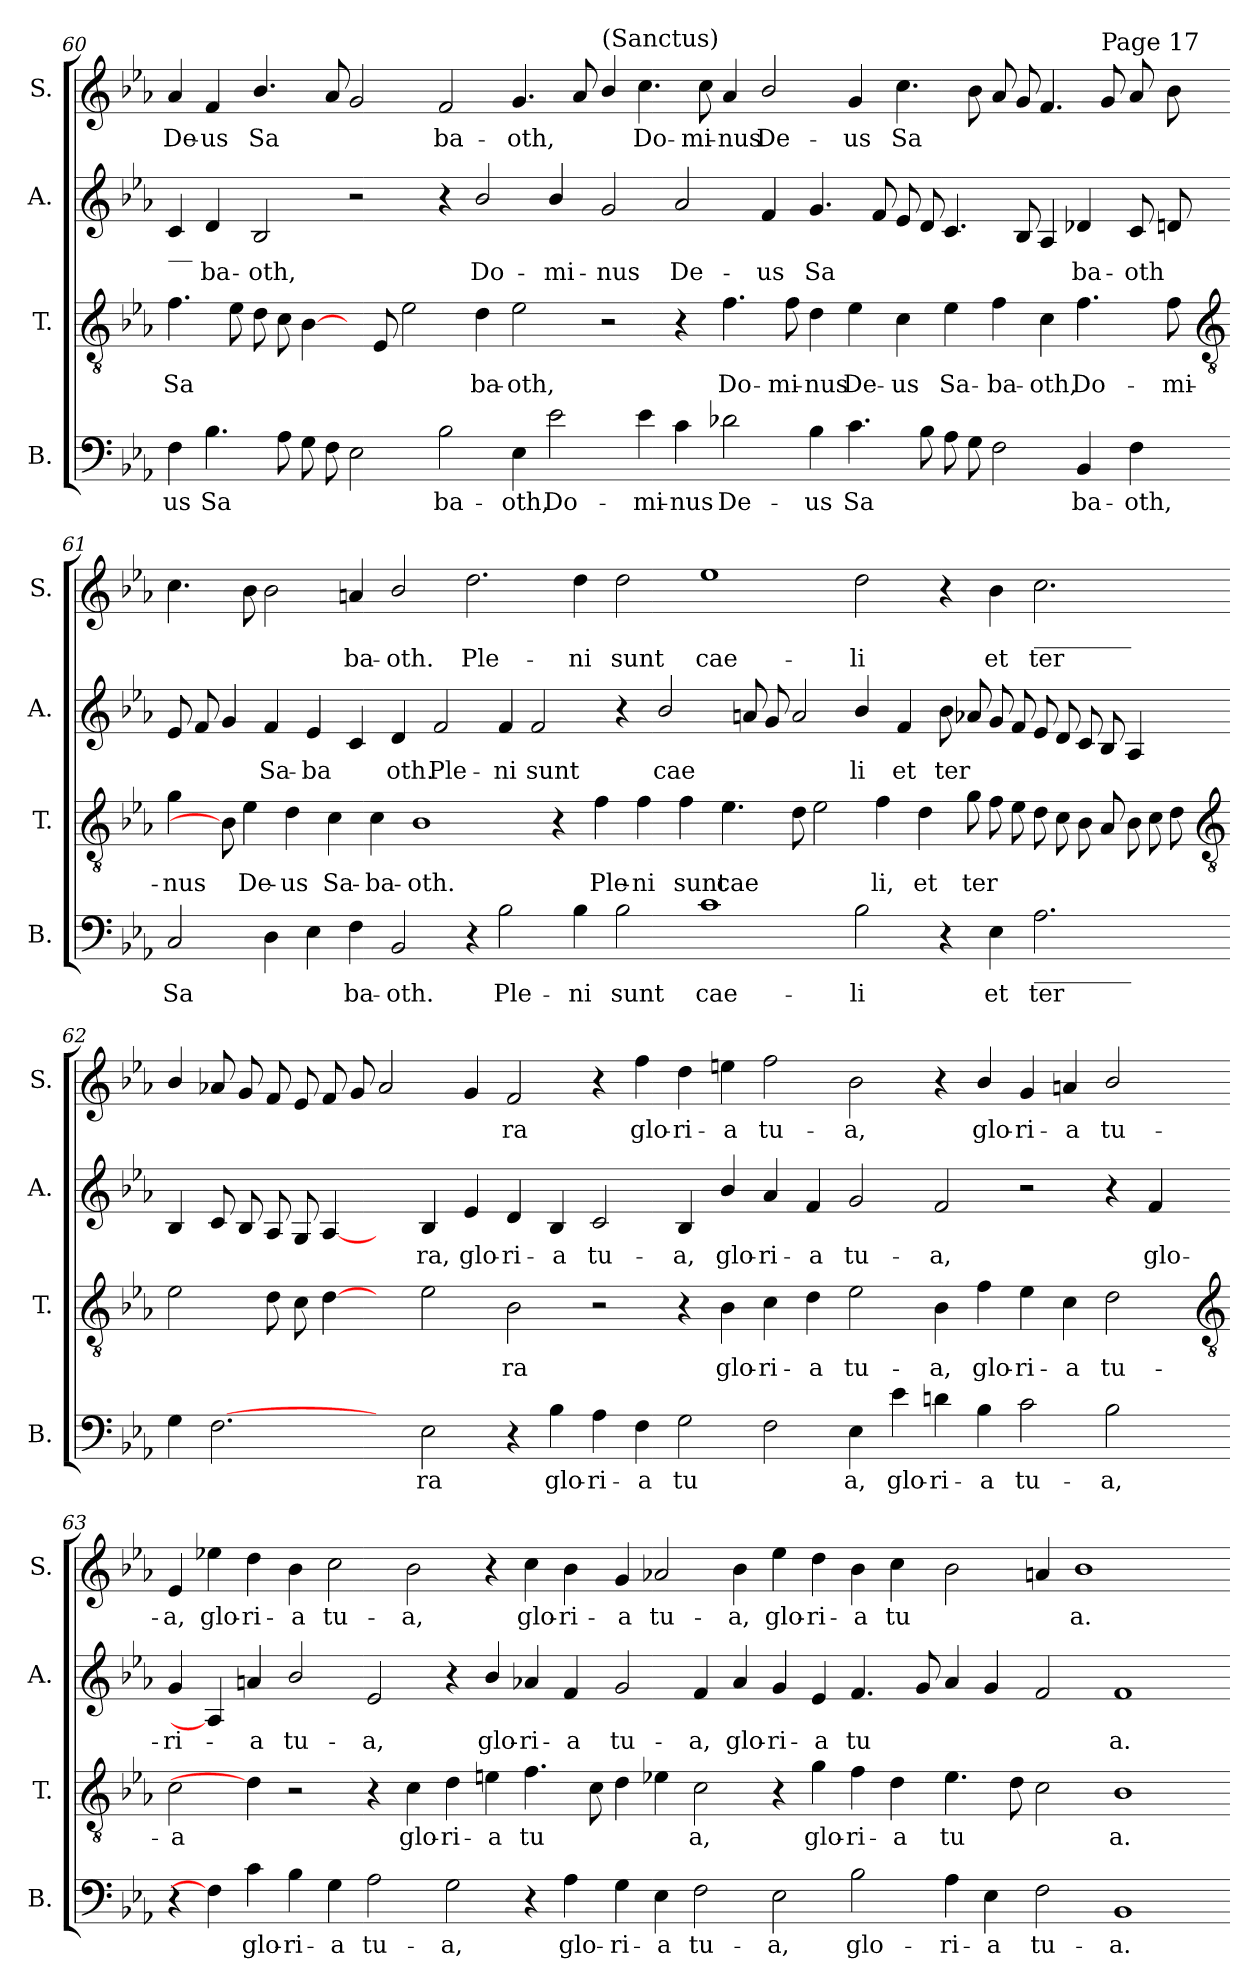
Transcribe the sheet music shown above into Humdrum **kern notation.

**kern	**text	**kern	**text	**kern	**text	**kern	**text
*part4	*part4	*part3	*part3	*part2	*part2	*part1	*part1
*staff4	*staff4	*staff3	*staff3	*staff2	*staff2	*staff1	*staff1
*I"B.	*	*I"T.	*	*I"A.	*	*I"S.	*
*I'B.	*	*I'T.	*	*I'A.	*	*I'S.	*
!!LO:LB:g=z
*clefF4	*	*clefGv2	*	*clefG2	*	*clefG2	*
*k[b-e-a-]	*	*k[b-e-a-]	*	*k[b-e-a-]	*	*k[b-e-a-]	*
*E-:	*	*E-:	*	*E-:	*	*E-:	*
=60	=60	=60	=60	=60	=60	=60	=60
!	!	!	!	!LO:TX:b:t=__	!	!	!
!	!LO:LY:b	!	!LO:LY:b	!	!	!	!LO:LY:b
4F	-us	4.f	Sa	4c	.	4a-	De-
!	!LO:LY:b	!	!	!	!LO:LY:b	!	!LO:LY:b
4.B-	Sa	.	.	4d	ba-	4f	-us
.	.	8e-	.	.	.	.	.
!	!	!	!	!	!LO:LY:b	!	!LO:LY:b
.	.	8d	.	2B-	-oth,	4.b-/	Sa
8A-	.	8c	.	.	.	.	.
8G	.	[4B-	.	.	.	.	.
8F	.	.	.	.	.	8a-	.
2E-	.	8ryy	.	2r	.	2g	.
.	.	8E-	.	.	.	.	.
.	.	2e-	.	.	.	.	.
!	!LO:LY:b	!	!	!	!	!	!LO:LY:b
2B-	ba-	.	.	4r	.	2f	ba-
!	!	!	!LO:LY:b	!	!LO:LY:b	!	!
.	.	4d	ba-	2b-/	Do-	.	.
!	!LO:LY:b	!	!LO:LY:b	!	!	!	!LO:LY:b
4E-	-oth,	2e-	-oth,	.	.	4.g	-oth,
!	!LO:LY:b	!	!	!	!LO:LY:b	!	!
2e-	Do-	.	.	4b-/	-mi-	.	.
.	.	.	.	.	.	8a-	.
!	!	!	!	!	!	!LO:TX:a:t=(Sanctus)	!
!	!	!	!	!	!LO:LY:b	!	!
.	.	2r	.	2g	-nus	4b-/	.
!	!LO:LY:b	!	!	!	!	!	!LO:LY:b
4e-	-mi-	.	.	.	.	4.cc	Do-
!	!LO:LY:b	!	!	!	!LO:LY:b	!	!
4c	-nus	4r	.	2a-	De-	.	.
!	!	!	!	!	!	!	!LO:LY:b
.	.	.	.	.	.	8cc	-mi-
!	!LO:LY:b	!	!LO:LY:b	!	!	!	!LO:LY:b
2d-X	De-	4.f	Do-	.	.	4a-	-nus
!	!	!	!	!	!LO:LY:b	!	!LO:LY:b
.	.	.	.	4f	-us	2b-/	De-
!	!	!	!LO:LY:b	!	!	!	!
.	.	8f	-mi-	.	.	.	.
!	!LO:LY:b	!	!LO:LY:b	!	!LO:LY:b	!	!
4B-	-us	4d	-nus	4.g	Sa	.	.
!	!LO:LY:b	!	!LO:LY:b	!	!	!	!LO:LY:b
4.c	Sa	4e-	De-	.	.	4g	-us
.	.	.	.	8f	.	.	.
!	!	!	!LO:LY:b	!	!	!	!LO:LY:b
.	.	4c	-us	8e-	.	4.cc	Sa
8B-	.	.	.	8d	.	.	.
!	!	!	!LO:LY:b	!	!	!	!
8A-	.	4e-	Sa-	4.c	.	.	.
8G	.	.	.	.	.	8b-	.
!	!	!	!LO:LY:b	!	!	!	!
2F	.	4f	-ba-	.	.	8a-	.
.	.	.	.	8B-	.	8g	.
!	!	!	!LO:LY:b	!	!	!	!
.	.	4c	-oth,	4A-	.	4.f	.
!	!LO:LY:b	!	!LO:LY:b	!	!LO:LY:b	!	!
4BB-	ba-	4.f	Do-	4d-X	ba-	.	.
!	!	!	!	!	!	!LO:TX:a:t=Page 17	!
.	.	.	.	.	.	8g	.
!	!LO:LY:b	!	!	!	!LO:LY:b	!	!
4F	-oth,	.	.	8c	-oth	8a-	.
!	!	!	!LO:LY:b	!	!	!	!
.	.	8f	-mi-	8d	.	8b-	.
!!LO:LB:g=z
=61-	=61-	=61-	=61-	=61-	=61-	=61-	=61-
*	*	*clefGv2	*	*	*	*	*
!	!LO:LY:b	!	!LO:LY:b	!	!	!	!
2C	Sa	4g	-nus	8e-	.	4.cc	.
.	.	.	.	8f	.	.	.
.	.	8B-]	.	4g	.	.	.
!	!	!	!LO:LY:b	!	!	!	!
.	.	4e-	De-	.	.	8b-	.
!	!	!	!	!	!LO:LY:b	!	!
4D	.	.	.	4f	Sa-	2b-	.
!	!	!	!LO:LY:b	!	!	!	!
.	.	4d	-us	.	.	.	.
!	!	!	!	!	!LO:LY:b	!	!
4E-	.	.	.	4e-	-ba	.	.
!	!	!	!LO:LY:b	!	!	!	!
.	.	4c	Sa-	.	.	.	.
!	!LO:LY:b	!	!	!	!	!	!LO:LY:b
4F	ba-	.	.	4c	.	4an	ba-
!	!	!	!LO:LY:b	!	!	!	!
.	.	4c	-ba-	.	.	.	.
!	!LO:LY:b	!	!	!	!LO:LY:b	!	!LO:LY:b
2BB-	-oth.	.	.	4d	oth.	2b-/	-oth.
!	!	!	!LO:LY:b	!	!	!	!
.	.	1B-	-oth.	.	.	.	.
!	!	!	!	!	!LO:LY:b	!	!
.	.	.	.	2f	Ple-	.	.
!	!	!	!	!	!	!	!LO:LY:b
4r	.	.	.	.	.	2.dd	Ple-
!	!LO:LY:b	!	!	!	!LO:LY:b	!	!
2B-	Ple-	.	.	4f	-ni	.	.
!	!	!	!	!	!LO:LY:b	!	!
.	.	.	.	2f	sunt	.	.
.	.	4r	.	.	.	.	.
!	!LO:LY:b	!	!	!	!	!	!LO:LY:b
4B-	-ni	.	.	.	.	4dd	-ni
!	!	!	!LO:LY:b	!	!	!	!
.	.	4f	Ple-	.	.	.	.
!	!LO:LY:b	!	!	!	!	!	!LO:LY:b
2B-	sunt	.	.	4r	.	2dd	sunt
!	!	!	!LO:LY:b	!	!	!	!
.	.	4f	-ni	.	.	.	.
!	!	!	!	!	!LO:LY:b	!	!
.	.	.	.	2b-/	cae	.	.
!	!	!	!LO:LY:b	!	!	!	!
.	.	4f	sunt	.	.	.	.
!	!LO:LY:b	!	!	!	!	!	!LO:LY:b
1c	cae-	.	.	.	.	1ee-	cae-
!	!	!	!LO:LY:b	!	!	!	!
.	.	4.e-	cae	.	.	.	.
.	.	.	.	8an/	.	.	.
.	.	.	.	8g/	.	.	.
.	.	8d	.	2a/	.	.	.
.	.	2e-	.	.	.	.	.
!	!LO:LY:b	!	!	!	!LO:LY:b	!	!LO:LY:b
2B-	-li	.	.	4b-/	li	2dd	-li
!	!	!	!LO:LY:b	!	!	!	!
.	.	4f	li,	.	.	.	.
!	!	!	!	!	!LO:LY:b	!	!
.	.	.	.	4f	et	.	.
!	!	!	!LO:LY:b	!	!	!	!
.	.	4d	et	.	.	.	.
!	!	!	!	!	!LO:LY:b	!	!
4r	.	.	.	8b-	ter	4r	.
!	!	!	!LO:LY:b	!	!	!	!
.	.	8g	ter	8a-X	.	.	.
!	!LO:LY:b	!	!	!	!	!	!LO:LY:b
4E-	et	8f	.	8g	.	4b-	et
.	.	8e-	.	8f	.	.	.
!	!	!	!	!	!	!LO:TX:b:t=________	!
!LO:TX:b:t=________	!	!	!	!	!	!	!
!	!LO:LY:b	!	!	!	!	!	!LO:LY:b
2.A-	ter	8d	.	8e-	.	2.cc	ter
.	.	8c	.	8d	.	.	.
.	.	8B-	.	8c	.	.	.
.	.	8A-	.	8B-	.	.	.
.	.	8B-	.	4A-	.	.	.
.	.	8c	.	.	.	.	.
8ryy	.	8d	.	8ryy	.	8ryy	.
!!LO:LB:g=z
=62-	=62-	=62-	=62-	=62-	=62-	=62-	=62-
*	*	*clefGv2	*	*	*	*	*
4G	.	2e-	.	4B-	.	4b-/	.
[2.F	.	.	.	8c	.	8a-	.
.	.	.	.	8B-	.	8g	.
.	.	8d	.	8A-	.	8f	.
.	.	8c	.	8G	.	8e-	.
.	.	[4d	.	[4A-	.	8f	.
.	.	.	.	.	.	8g	.
4ryy	.	4ryy	.	4ryy	.	2a-	.
!	!LO:LY:b	!	!	!	!LO:LY:b	!	!
2E-	ra	2e-	.	4B-	ra,	.	.
!	!	!	!	!	!LO:LY:b	!	!
.	.	.	.	4e-	glo-	4g	.
!	!	!	!LO:LY:b	!	!LO:LY:b	!	!LO:LY:b
4r	.	2B-	ra	4d	-ri-	2f	ra
!	!LO:LY:b	!	!	!	!LO:LY:b	!	!
4B-	glo-	.	.	4B-	-a	.	.
!	!LO:LY:b	!	!	!	!LO:LY:b	!	!
4A-	-ri-	2r	.	2c	tu-	4r	.
!	!LO:LY:b	!	!	!	!	!	!LO:LY:b
4F	-a	.	.	.	.	4ff	glo-
!	!LO:LY:b	!	!	!	!LO:LY:b	!	!LO:LY:b
2G	tu	4r	.	4B-	-a,	4dd	-ri-
!	!	!	!LO:LY:b	!	!LO:LY:b	!	!LO:LY:b
.	.	4B-	glo-	4b-/	glo-	4een	-a
!	!	!	!LO:LY:b	!	!LO:LY:b	!	!LO:LY:b
2F	.	4c	-ri-	4a-	-ri-	2ff	tu-
!	!	!	!LO:LY:b	!	!LO:LY:b	!	!
.	.	4d	-a	4f	-a	.	.
!	!LO:LY:b	!	!LO:LY:b	!	!LO:LY:b	!	!LO:LY:b
4E-	a,	2e-	tu-	2g	tu-	2b-	-a,
!	!LO:LY:b	!	!	!	!	!	!
4e-	glo-	.	.	.	.	.	.
!	!LO:LY:b	!	!LO:LY:b	!	!LO:LY:b	!	!
4d	-ri-	4B-	-a,	2f	-a,	4r	.
!	!LO:LY:b	!	!LO:LY:b	!	!	!	!LO:LY:b
4B-	-a	4f	glo-	.	.	4b-/	glo-
!	!LO:LY:b	!	!LO:LY:b	!	!	!	!LO:LY:b
2c	tu-	4e-	-ri-	2r	.	4g/	-ri-
!	!	!	!LO:LY:b	!	!	!	!LO:LY:b
.	.	4c	-a	.	.	4an/	-a
!	!LO:LY:b	!	!LO:LY:b	!	!	!	!LO:LY:b
2B-	-a,	2d	tu-	4r	.	2b-/	tu-
!	!	!	!	!	!LO:LY:b	!	!
.	.	.	.	4f	glo-	.	.
!!LO:LB:g=z
=63-	=63-	=63-	=63-	=63-	=63-	=63-	=63-
*	*	*clefGv2	*	*	*	*	*
!	!	!	!LO:LY:b	!	!LO:LY:b	!	!LO:LY:b
4r	.	2c	-a	4g	-ri-	4e-	-a,
!	!	!	!	!	!	!	!LO:LY:b
4F]	.	.	.	4A-]	.	4ee-	glo-
!	!LO:LY:b	!	!	!	!LO:LY:b	!	!LO:LY:b
4c	glo-	4d]	.	4an	-a	4dd	-ri-
!	!LO:LY:b	!	!	!	!LO:LY:b	!	!LO:LY:b
4B-	-ri-	2r	.	2b-/	tu-	4b-	-a
!	!LO:LY:b	!	!	!	!	!	!LO:LY:b
4G	-a	.	.	.	.	2cc	tu-
!	!LO:LY:b	!	!	!	!LO:LY:b	!	!
2A-	tu-	4r	.	2e-	-a,	.	.
!	!	!	!LO:LY:b	!	!	!	!LO:LY:b
.	.	4c	glo-	.	.	2b-	-a,
!	!LO:LY:b	!	!LO:LY:b	!	!	!	!
2G	-a,	4d	-ri-	4r	.	.	.
!	!	!	!LO:LY:b	!	!LO:LY:b	!	!
.	.	4en	-a	4b-/	glo-	4r	.
!	!	!	!LO:LY:b	!	!LO:LY:b	!	!LO:LY:b
4r	.	4.f	tu	4a-X	-ri-	4cc	glo-
!	!LO:LY:b	!	!	!	!LO:LY:b	!	!LO:LY:b
4A-	glo-	.	.	4f	-a	4b-	-ri-
.	.	8c	.	.	.	.	.
!	!LO:LY:b	!	!	!	!LO:LY:b	!	!LO:LY:b
4G	-ri-	4d	.	2g	tu-	4g	-a
!	!LO:LY:b	!	!	!	!	!	!LO:LY:b
4E-	-a	4e-X	.	.	.	2a-	tu-
!	!LO:LY:b	!	!LO:LY:b	!	!LO:LY:b	!	!
2F	tu-	2c	a,	4f	-a,	.	.
!	!	!	!	!	!LO:LY:b	!	!LO:LY:b
.	.	.	.	4a-	glo-	4b-	-a,
!	!LO:LY:b	!	!	!	!LO:LY:b	!	!LO:LY:b
2E-	-a,	4r	.	4g	-ri-	4ee-	glo-
!	!	!	!LO:LY:b	!	!LO:LY:b	!	!LO:LY:b
.	.	4g	glo-	4e-	-a	4dd	-ri-
!	!LO:LY:b	!	!LO:LY:b	!	!LO:LY:b	!	!LO:LY:b
2B-	glo-	4f	-ri-	4.f	tu	4b-	-a
!	!	!	!LO:LY:b	!	!	!	!LO:LY:b
.	.	4d	-a	.	.	4cc	tu
.	.	.	.	8g	.	.	.
!	!LO:LY:b	!	!LO:LY:b	!	!	!	!
4A-	-ri-	4.e-	tu	4a-	.	2b-	.
!	!LO:LY:b	!	!	!	!	!	!
4E-	-a	.	.	4g	.	.	.
.	.	8d	.	.	.	.	.
!	!LO:LY:b	!	!	!	!	!	!
2F	tu-	2c	.	2f	.	4an	.
!	!	!	!	!	!	!	!LO:LY:b
.	.	.	.	.	.	1b-	a.
!	!LO:LY:b	!	!LO:LY:b	!	!LO:LY:b	!	!
1BB-	-a.	1B-	a.	1f	a.	.	.
.	.	.	.	.	.	4ryy	.
=-	=-	=-	=-	=-	=-	=-	=-
*-	*-	*-	*-	*-	*-	*-	*-
